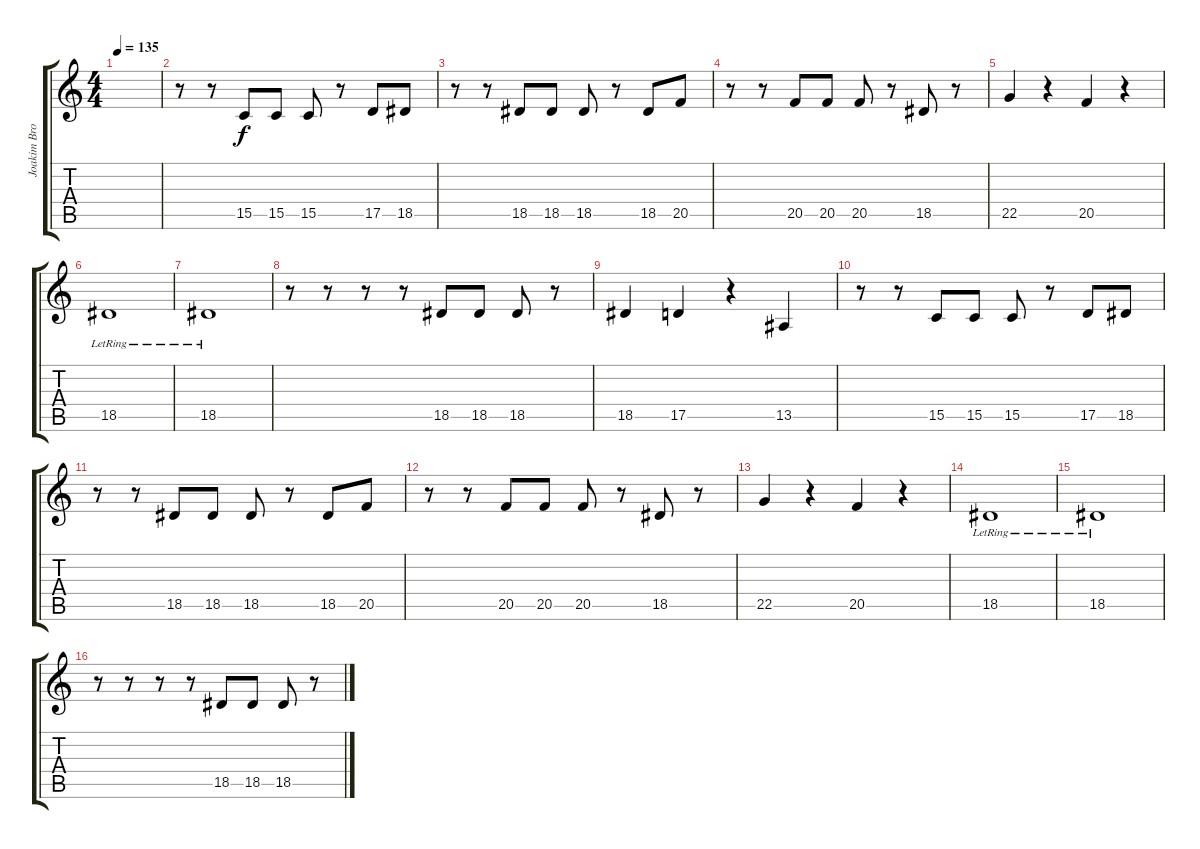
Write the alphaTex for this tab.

\track ("Joakim Brodem" "Joakim Bro") {instrument frenchhorn}
\staff {score tabs}
\tuning (E4 B3 G3 D3 A2 E2) {hide}
\ts (4 4)
\tempo 135
\clef g2
\ks c
|
r.8 r.8 15.5.8 15.5.8 15.5.8 r.8 17.5.8 18.5.8 |
r.8 r.8 18.5.8 18.5.8 18.5.8 r.8 18.5.8 20.5.8 |
r.8 r.8 20.5.8 20.5.8 20.5.8 r.8 18.5.8 r.8 |
22.5.4 r.4 20.5.4 r.4 |
18.5{lr}.1 |
18.5{lr}.1 |
r.8 r.8 r.8 r.8 18.5.8 18.5.8 18.5.8 r.8 |
18.5.4 17.5.4 r.4 13.5.4 |
r.8 r.8 15.5.8 15.5.8 15.5.8 r.8 17.5.8 18.5.8 |
r.8 r.8 18.5.8 18.5.8 18.5.8 r.8 18.5.8 20.5.8 |
r.8 r.8 20.5.8 20.5.8 20.5.8 r.8 18.5.8 r.8 |
22.5.4 r.4 20.5.4 r.4 |
18.5{lr}.1 |
18.5{lr}.1 |
r.8 r.8 r.8 r.8 18.5.8 18.5.8 18.5.8 r.8
